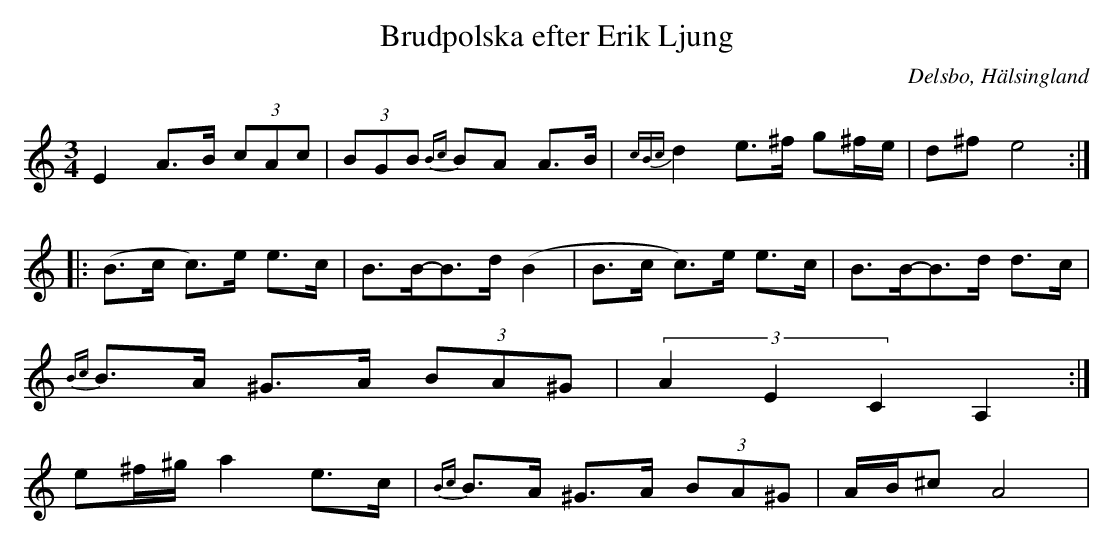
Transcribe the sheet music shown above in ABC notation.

X:1
T: Brudpolska efter Erik Ljung
Q: 105
O: Delsbo, Hälsingland
M: 3/4
L: 1/8
K: Am
E2 A>B (3cAc| (3BGB {Bc}BA A>B|{cBc}d2 e>^f g^f/e/|d2/3^f4/3 e4 :|
|:(B>c c)>e e>c|B>B-B>d (B2|B>c c)>e e>c|B>B-B>d d>c|
{Bc}B>A ^G>A (3BA^G|(3A2E2C2 A,2:|
e^f/^g/ a2 e>c|{Bc}B>A ^G>A (3BA^G|A/B/^c A4|
